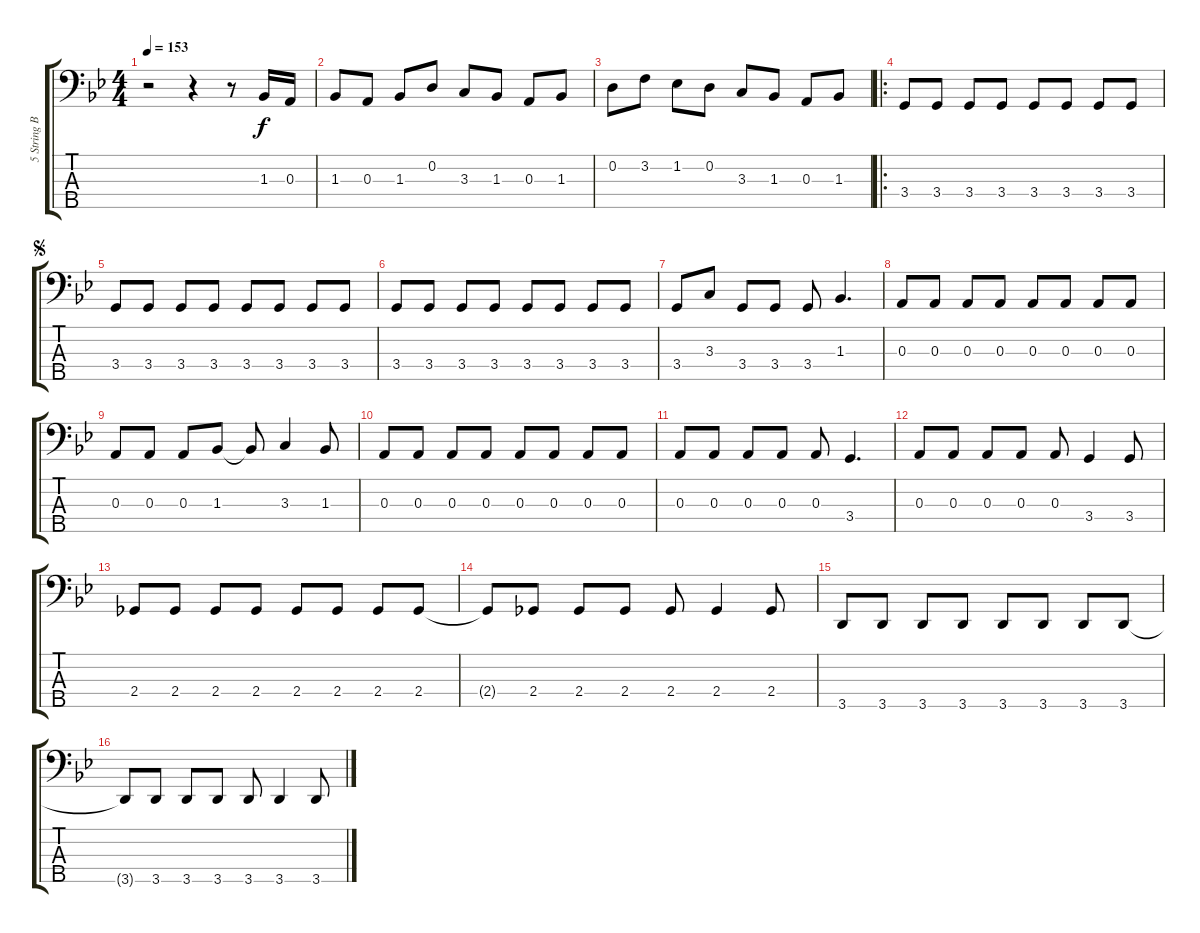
\track ("5 String Bass" "5 String B") {instrument electricbassfinger}
\staff {score tabs}
\tuning (G2 D2 A1 E1 B0) {hide}
\ts (4 4)
\tempo 153
\clef f4
\ks bb
r.2{dy f instrument electricbassfinger} r.4 r.8 1.3.16 0.3.16 |
1.3.8 0.3.8 1.3.8 0.2.8 3.3.8 1.3.8 0.3.8 1.3.8 |
0.2.8 3.2.8 1.2.8 0.2.8 3.3.8 1.3.8 0.3.8 1.3.8 |
\ro
3.4.8 3.4.8 3.4.8 3.4.8 3.4.8 3.4.8 3.4.8 3.4.8 |
\jump segno
3.4.8 3.4.8 3.4.8 3.4.8 3.4.8 3.4.8 3.4.8 3.4.8 |
3.4.8 3.4.8 3.4.8 3.4.8 3.4.8 3.4.8 3.4.8 3.4.8 |
3.4.8 3.3.8 3.4.8 3.4.8 3.4.8 1.3.4{d} |
0.3.8 0.3.8 0.3.8 0.3.8 0.3.8 0.3.8 0.3.8 0.3.8 |
0.3.8 0.3.8 0.3.8 1.3.8 1.3{t}.8 3.3.4 1.3.8 |
0.3.8 0.3.8 0.3.8 0.3.8 0.3.8 0.3.8 0.3.8 0.3.8 |
0.3.8 0.3.8 0.3.8 0.3.8 0.3.8 3.4.4{d} |
0.3.8 0.3.8 0.3.8 0.3.8 0.3.8 3.4.4 3.4.8 |
2.4.8 2.4.8 2.4.8 2.4.8 2.4.8 2.4.8 2.4.8 2.4.8 |
2.4{t}.8 2.4.8 2.4.8 2.4.8 2.4.8 2.4.4 2.4.8 |
3.5.8 3.5.8 3.5.8 3.5.8 3.5.8 3.5.8 3.5.8 3.5.8 |
3.5{t}.8 3.5.8 3.5.8 3.5.8 3.5.8 3.5.4 3.5.8
